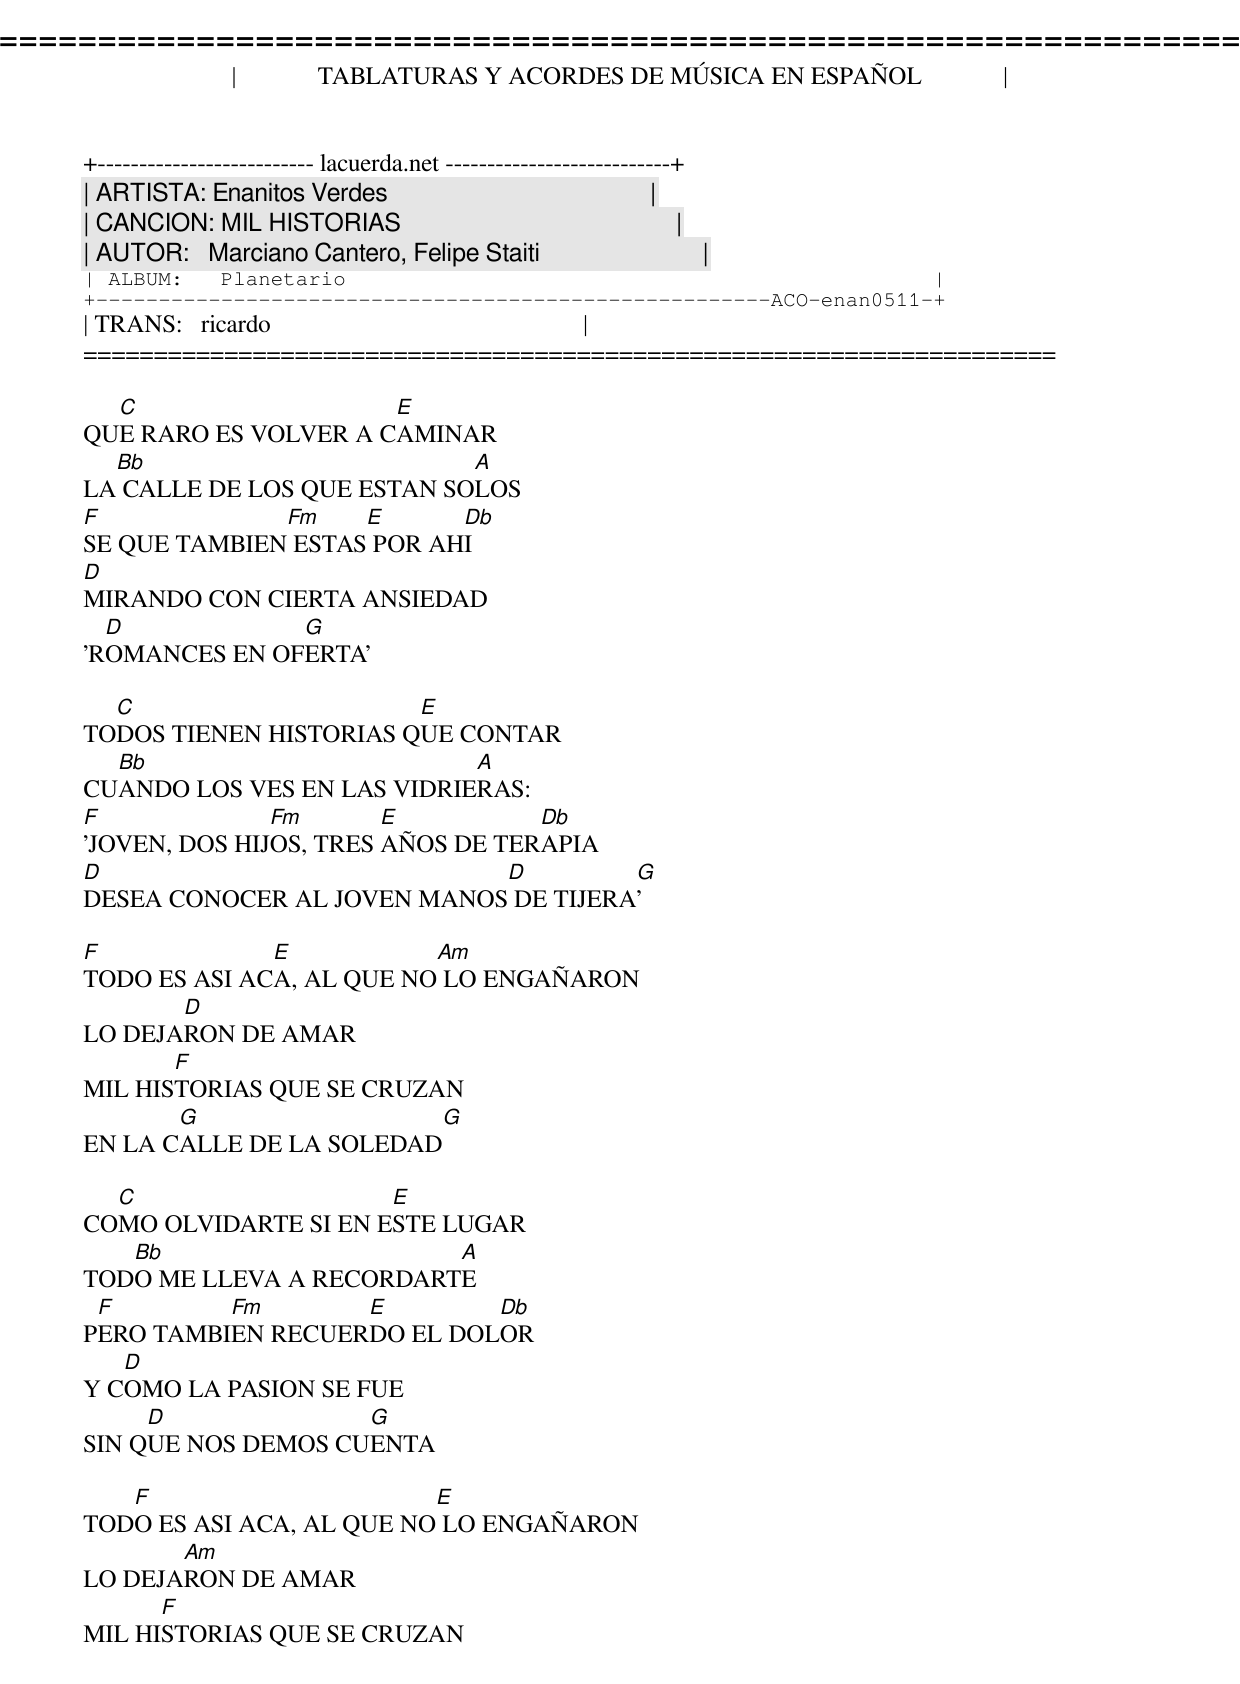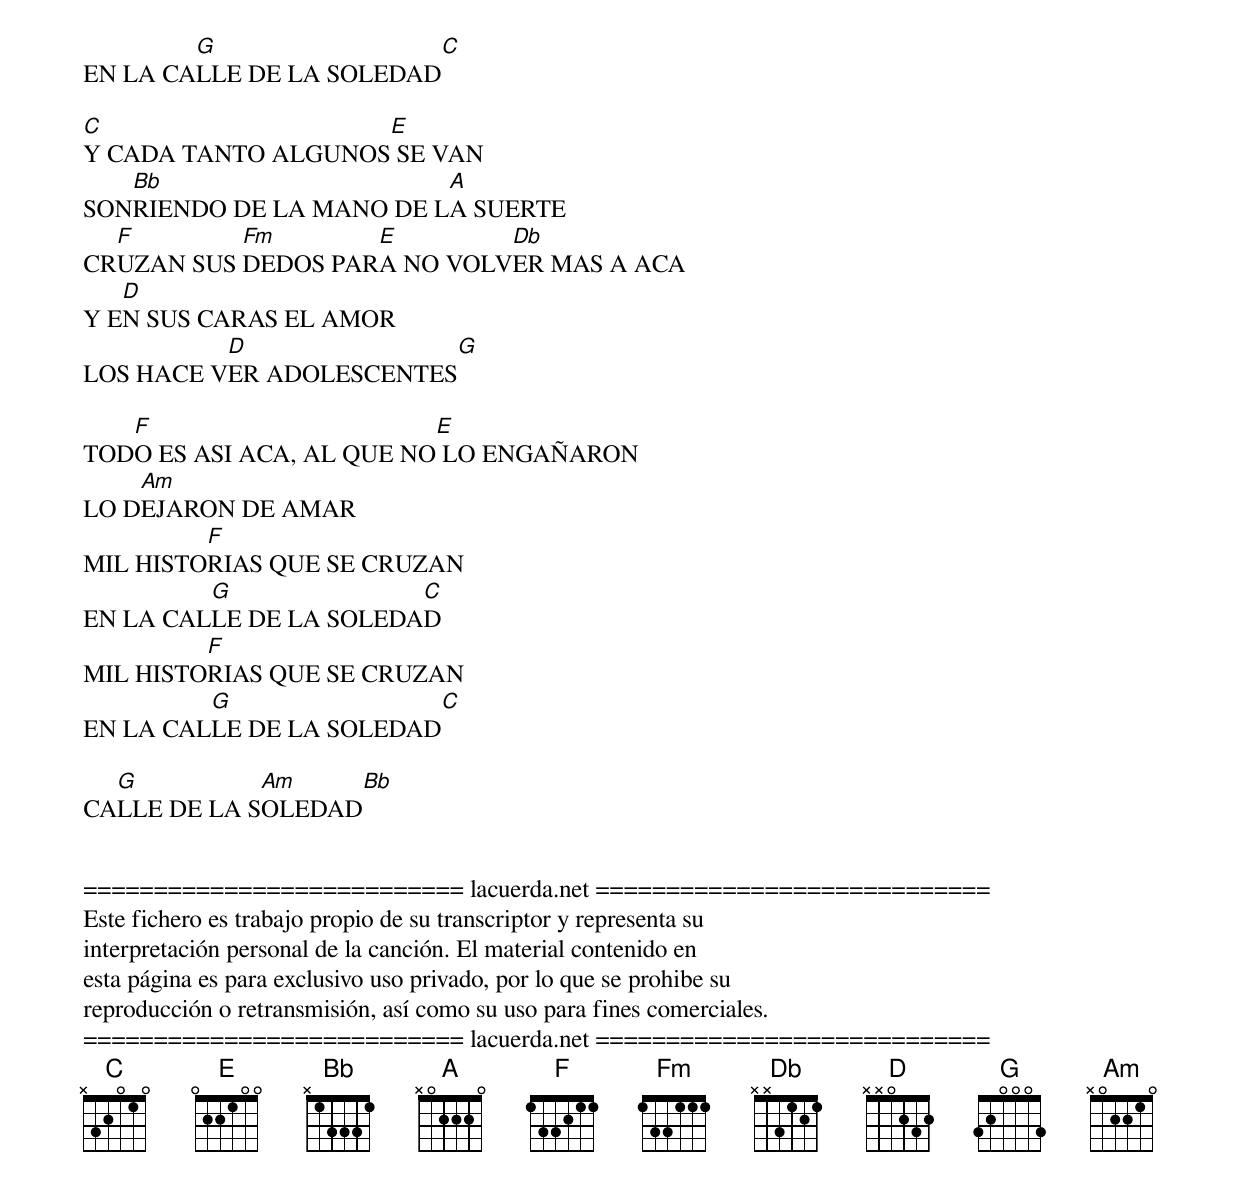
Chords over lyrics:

=====================================================================
|             TABLATURAS Y ACORDES DE MÚSICA EN ESPAÑOL             |
+-------------------------- lacuerda.net ---------------------------+
| ARTISTA: Enanitos Verdes                                          |
| CANCION: MIL HISTORIAS                                            |
| AUTOR:   Marciano Cantero, Felipe Staiti                          |
| ALBUM:   Planetario                                               |
+------------------------------------------------------ACO-enan0511-+
| TRANS:   ricardo                                                  |
=====================================================================

  C                   E
QUE RARO ES VOLVER A CAMINAR
  Bb                        A
LA CALLE DE LOS QUE ESTAN SOLOS
F             Fm    E      Db
SE QUE TAMBIEN ESTAS POR AHI
D
MIRANDO CON CIERTA ANSIEDAD
  D            G
'ROMANCES EN OFERTA'

  C                     E
TODOS TIENEN HISTORIAS QUE CONTAR
  Bb                        A
CUANDO LOS VES EN LAS VIDRIERAS:
F              Fm       E          Db
'JOVEN, DOS HIJOS, TRES AÑOS DE TERAPIA
D                           D         G
DESEA CONOCER AL JOVEN MANOS DE TIJERA'

F             E           Am
TODO ES ASI ACA, AL QUE NO LO ENGAÑARON
       D
LO DEJARON DE AMAR
       F
MIL HISTORIAS QUE SE CRUZAN
       G                 G
EN LA CALLE DE LA SOLEDAD

  C                   E
COMO OLVIDARTE SI EN ESTE LUGAR
   Bb                    A
TODO ME LLEVA A RECORDARTE
 F        Fm       E        Db
PERO TAMBIEN RECUERDO EL DOLOR
   D
Y COMO LA PASION SE FUE
     D              G
SIN QUE NOS DEMOS CUENTA

   F                      E
TODO ES ASI ACA, AL QUE NO LO ENGAÑARON
       Am
LO DEJARON DE AMAR
      F
MIL HISTORIAS QUE SE CRUZAN
        G                 C
EN LA CALLE DE LA SOLEDAD

C                   E
Y CADA TANTO ALGUNOS SE VAN
   Bb                    A
SONRIENDO DE LA MANO DE LA SUERTE
  F        Fm       E        Db
CRUZAN SUS DEDOS PARA NO VOLVER MAS A ACA
   D
Y EN SUS CARAS EL AMOR
          D              G
LOS HACE VER ADOLESCENTES

   F                      E
TODO ES ASI ACA, AL QUE NO LO ENGAÑARON
    Am
LO DEJARON DE AMAR
         F
MIL HISTORIAS QUE SE CRUZAN
         G              C
EN LA CALLE DE LA SOLEDAD
         F
MIL HISTORIAS QUE SE CRUZAN
         G               C
EN LA CALLE DE LA SOLEDAD

  G          Am    Bb
CALLE DE LA SOLEDAD


=========================== lacuerda.net ============================
Este fichero es trabajo propio de su transcriptor y representa su
interpretación personal de la canción. El material contenido en
esta página es para exclusivo uso privado, por lo que se prohibe su
reproducción o retransmisión, así como su uso para fines comerciales.
=========================== lacuerda.net ============================
